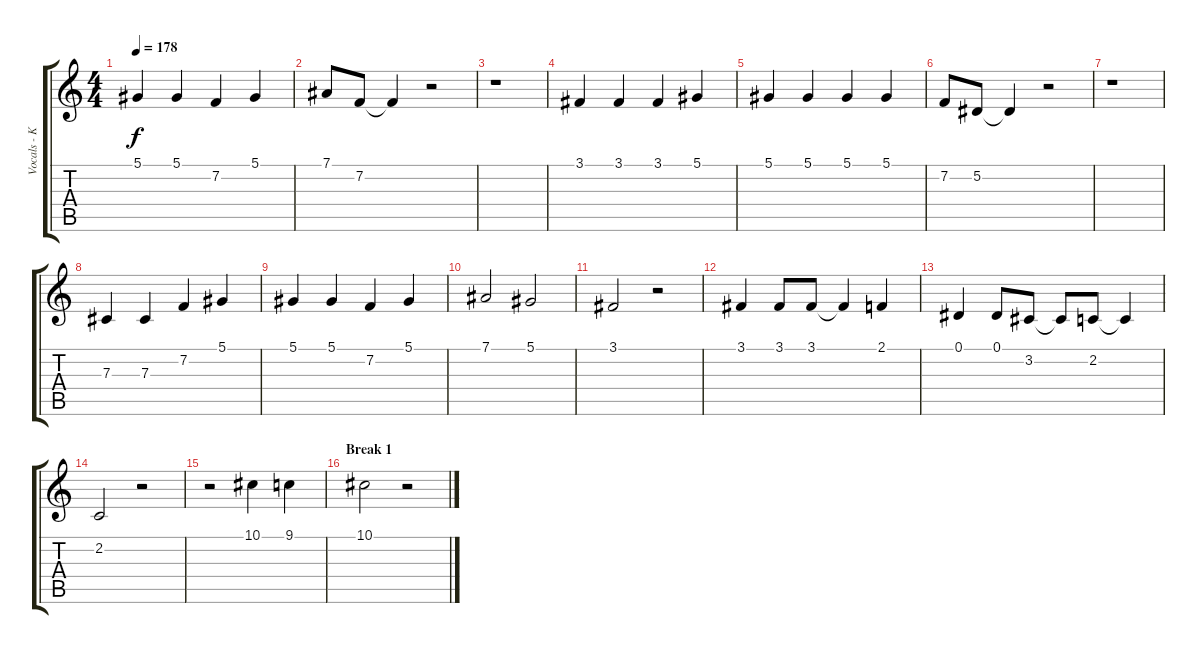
\track ("Vocals - Kai Hansen" "Vocals - K") {instrument choiraahs}
\staff {score tabs}
\tuning (Eb4 Bb3 Gb3 Db3 Ab2 Eb2) {hide}
\ts (4 4)
\tempo 178
\clef g2
\ks c
5.1.4{dy f} 5.1.4 7.2.4 5.1.4 |
7.1.8 7.2.8 7.2{t}.4 r.2 |
r.1 |
3.1.4 3.1.4 3.1.4 5.1.4 |
5.1.4 5.1.4 5.1.4 5.1.4 |
7.2.8 5.2.8 5.2{t}.4 r.2 |
r.1 |
7.3.4 7.3.4 7.2.4 5.1.4 |
5.1.4 5.1.4 7.2.4 5.1.4 |
7.1.2 5.1.2 |
3.1.2 r.2 |
3.1.4 3.1.8 3.1.8 3.1{t}.4 2.1.4 |
0.1.4 0.1.8 3.2.8 3.2{t}.8 2.2.8 2.2{t}.4 |
2.2.2 r.2 |
r.2 10.1.4 9.1.4 |
\section ("" "Break 1")
10.1.2 r.2
